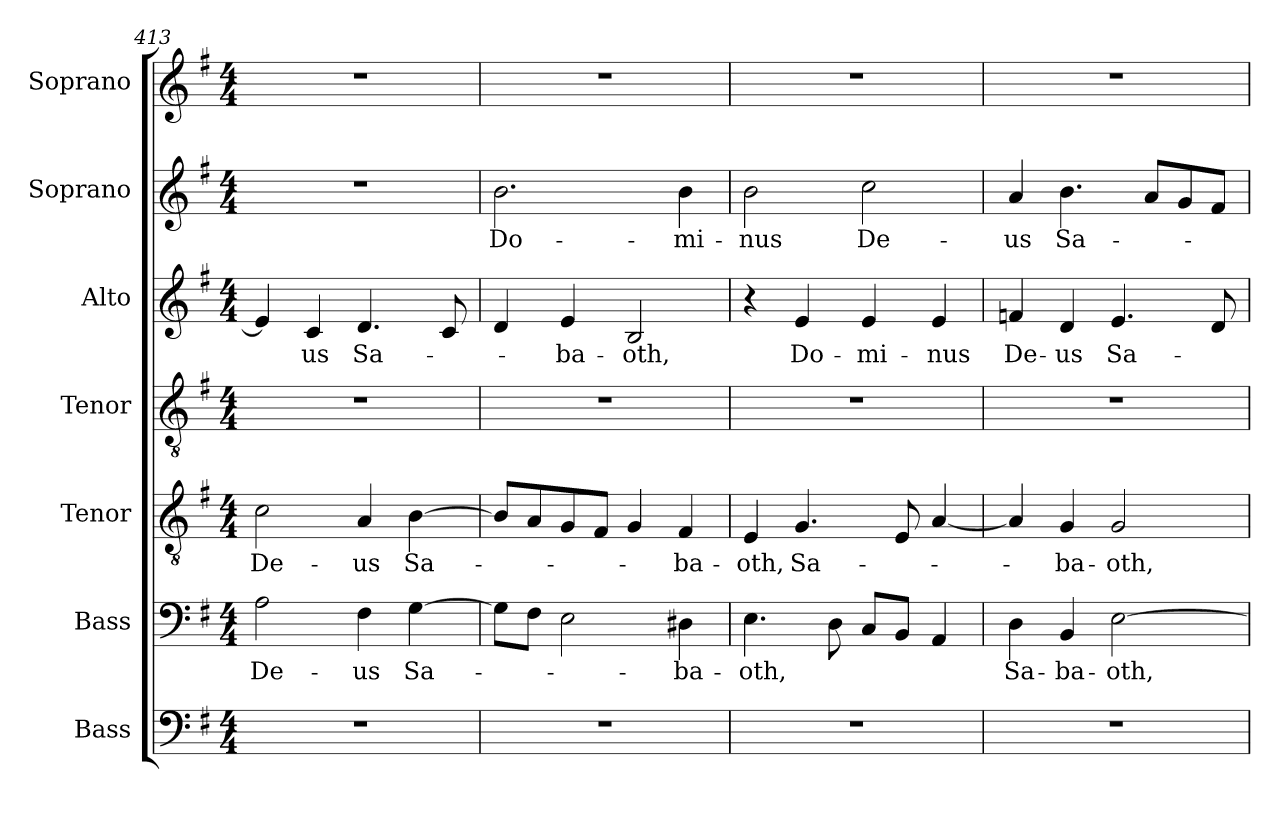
**kern	**kern	**text	**kern	**text	**kern	**kern	**text	**kern	**text	**kern
*part7	*part6	*part6	*part5	*part5	*part4	*part3	*part3	*part2	*part2	*part1
*staff7	*staff6	*staff6	*staff5	*staff5	*staff4	*staff3	*staff3	*staff2	*staff2	*staff1
*I"Bass	*I"Bass	*	*I"Tenor	*	*I"Tenor	*I"Alto	*	*I"Soprano	*	*I"Soprano
*I'B.	*I'B.	*	*I'T.	*	*I'T.	*I'A.	*	*I'S.	*	*I'S.
*clefF4	*clefF4	*	*clefGv2	*	*clefGv2	*clefG2	*	*clefG2	*	*clefG2
*	*	*	*ITrd7c12	*	*ITrd7c12	*	*	*	*	*
*k[f#]	*k[f#]	*	*k[f#]	*	*k[f#]	*k[f#]	*	*k[f#]	*	*k[f#]
*G:	*G:	*	*G:	*	*G:	*G:	*	*G:	*	*G:
*M4/4	*M4/4	*	*M4/4	*	*M4/4	*M4/4	*	*M4/4	*	*M4/4
=413	=413	=413	=413	=413	=413	=413	=413	=413	=413	=413
!	!	!LO:LY:b:color=#000000	!	!	!	!	!	!	!	!
!	!	!	!	!LO:LY:b:color=#000000	!	!	!	!	!	!
1r	2Ai\	De-	2Ci\	De-	1r	4ei/]	.	1r	.	1r
!	!	!	!	!	!	!	!LO:LY:b:color=#000000	!	!	!
.	.	.	.	.	.	4ci/	-us	.	.	.
!	!	!LO:LY:b:color=#000000	!	!	!	!	!	!	!	!
!	!	!	!	!LO:LY:b:color=#000000	!	!	!	!	!	!
!	!	!	!	!	!	!	!LO:LY:b:color=#000000	!	!	!
.	4F#i\	-us	4AAi/	-us	.	4.di/	Sa-	.	.	.
!	!	!LO:LY:b:color=#000000	!	!	!	!	!	!	!	!
!	!	!	!	!LO:LY:b:color=#000000	!	!	!	!	!	!
.	[4Gi\	Sa-	[4BBi\	Sa-	.	.	.	.	.	.
.	.	.	.	.	.	8ci/	.	.	.	.
=414	=414	=414	=414	=414	=414	=414	=414	=414	=414	=414
!	!	!	!	!	!	!	!	!	!LO:LY:b:color=#000000	!
1r	8Gi\L]	.	8BBi/L]	.	1r	4di/	.	2.bi\	Do-	1r
.	8F#i\J	.	8AAi/	.	.	.	.	.	.	.
!	!	!	!	!	!	!	!LO:LY:b:color=#000000	!	!	!
.	2Ei\	.	8GGi/	.	.	4ei/	-ba-	.	.	.
.	.	.	8FF#i/J	.	.	.	.	.	.	.
!	!	!	!	!	!	!	!LO:LY:b:color=#000000	!	!	!
.	.	.	4GGi/	.	.	2Bi/	-oth,	.	.	.
!	!	!LO:LY:b:color=#000000	!	!	!	!	!	!	!	!
!	!	!	!	!LO:LY:b:color=#000000	!	!	!	!	!	!
!	!	!	!	!	!	!	!	!	!LO:LY:b:color=#000000	!
.	4D#Xi\	-ba-	4FF#i/	-ba-	.	.	.	4bi\	-mi-	.
=415	=415	=415	=415	=415	=415	=415	=415	=415	=415	=415
!	!	!LO:LY:b:color=#000000	!	!	!	!	!	!	!	!
!	!	!	!	!LO:LY:b:color=#000000	!	!	!	!	!	!
!	!	!	!	!	!	!	!	!	!LO:LY:b:color=#000000	!
1r	4.Ei\	-oth,	4EEi/	-oth,	1r	4r	.	2bi\	-nus	1r
!	!	!	!	!LO:LY:b:color=#000000	!	!	!	!	!	!
!	!	!	!	!	!	!	!LO:LY:b:color=#000000	!	!	!
.	.	.	4.GGi/	Sa-	.	4ei/	Do-	.	.	.
.	8Di\	.	.	.	.	.	.	.	.	.
!	!	!	!	!	!	!	!LO:LY:b:color=#000000	!	!	!
!	!	!	!	!	!	!	!	!	!LO:LY:b:color=#000000	!
.	8Ci/L	.	.	.	.	4ei/	-mi-	2cci\	De-	.
.	8BBi/J	.	8EEi/	.	.	.	.	.	.	.
!	!	!	!	!	!	!	!LO:LY:b:color=#000000	!	!	!
.	4AAi/	.	[4AAi/	.	.	4ei/	-nus	.	.	.
=416	=416	=416	=416	=416	=416	=416	=416	=416	=416	=416
!	!	!LO:LY:b:color=#000000	!	!	!	!	!	!	!	!
!	!	!	!	!	!	!	!LO:LY:b:color=#000000	!	!	!
!	!	!	!	!	!	!	!	!	!LO:LY:b:color=#000000	!
1r	4Di\	Sa-	4AAi/]	.	1r	4fni/	De-	4ai/	-us	1r
!	!	!LO:LY:b:color=#000000	!	!	!	!	!	!	!	!
!	!	!	!	!LO:LY:b:color=#000000	!	!	!	!	!	!
!	!	!	!	!	!	!	!LO:LY:b:color=#000000	!	!	!
!	!	!	!	!	!	!	!	!	!LO:LY:b:color=#000000	!
.	4BBi/	-ba-	4GGi/	-ba-	.	4di/	-us	4.bi\	Sa-	.
!	!	!LO:LY:b:color=#000000	!	!	!	!	!	!	!	!
!	!	!	!	!LO:LY:b:color=#000000	!	!	!	!	!	!
!	!	!	!	!	!	!	!LO:LY:b:color=#000000	!	!	!
.	[2Ei\	-oth,	2GGi/	-oth,	.	4.ei/	Sa-	.	.	.
.	.	.	.	.	.	.	.	8ai/L	.	.
.	.	.	.	.	.	.	.	8gi/	.	.
.	.	.	.	.	.	8di/	.	8f#i/J	.	.
=	=	=	=	=	=	=	=	=	=	=
*-	*-	*-	*-	*-	*-	*-	*-	*-	*-	*-
